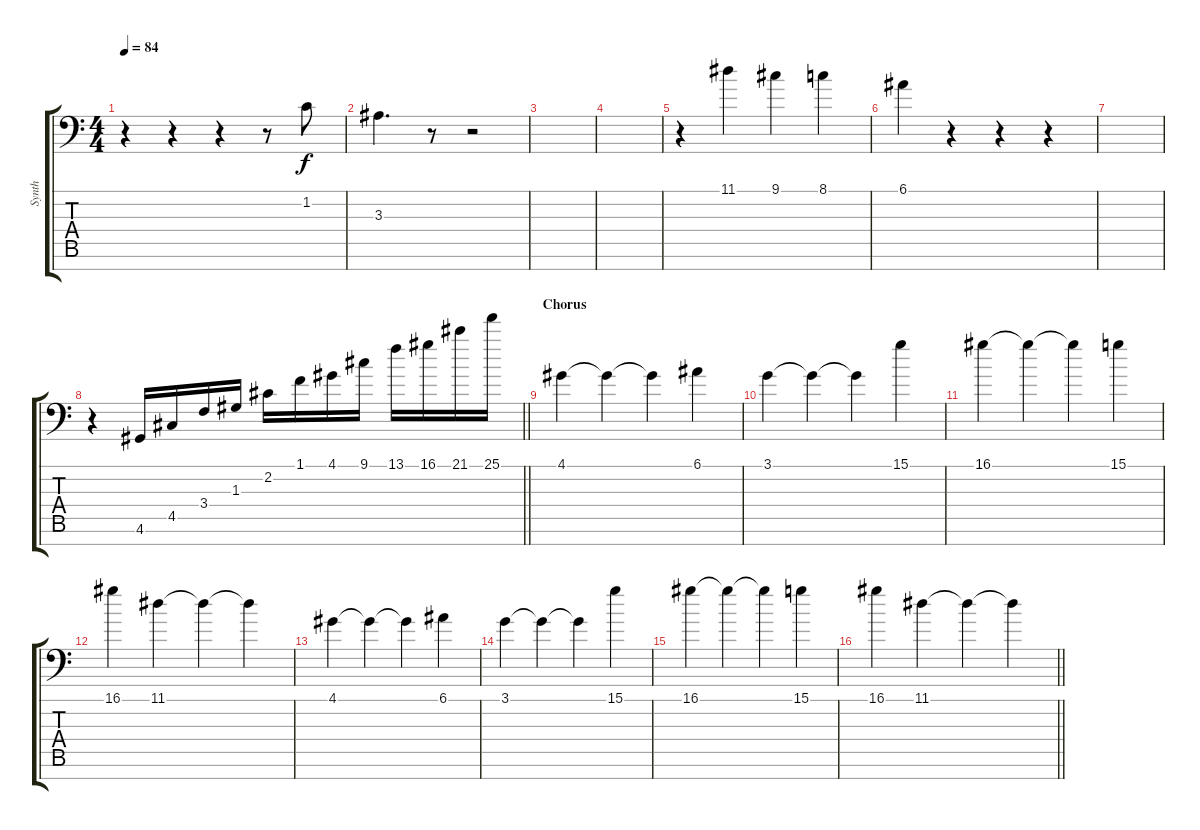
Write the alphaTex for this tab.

\track ("Synth" "Synth") {instrument fx5brightness}
\staff {score tabs}
\tuning (E4 B3 G3 D3 A2 E2 C-1) {hide}
\ts (4 4)
\tempo 84
\clef f4
\ks c
r.4{dy f} r.4 r.4 r.8 1.2.8{volume 13 instrument voiceoohs} |
3.3.4{d} r.8 r.2 |
|
|
r.4 11.1.4 9.1.4 8.1.4 |
6.1.4 r.4 r.4 r.4 |
|
\barLineRight lightlight
r.4{volume 9 instrument fx5brightness} 4.6.16 4.5.16 3.4.16 1.3.16 2.2.16 1.1.16 4.1.16 9.1.16 13.1.16 16.1.16 21.1.16 25.1.16 |
\section ("" "Chorus")
4.1.4{instrument violin} 4.1{t}.4 4.1{t}.4 6.1.4 |
3.1.4 3.1{t}.4 3.1{t}.4 15.1.4 |
16.1.4 16.1{t}.4 16.1{t}.4 15.1.4 |
16.1.4 11.1.4 11.1{t}.4 11.1{t}.4 |
4.1.4 4.1{t}.4 4.1{t}.4 6.1.4 |
3.1.4 3.1{t}.4 3.1{t}.4 15.1.4 |
16.1.4 16.1{t}.4 16.1{t}.4 15.1.4 |
\barLineRight lightlight
16.1.4 11.1.4 11.1{t}.4 11.1{t}.4
